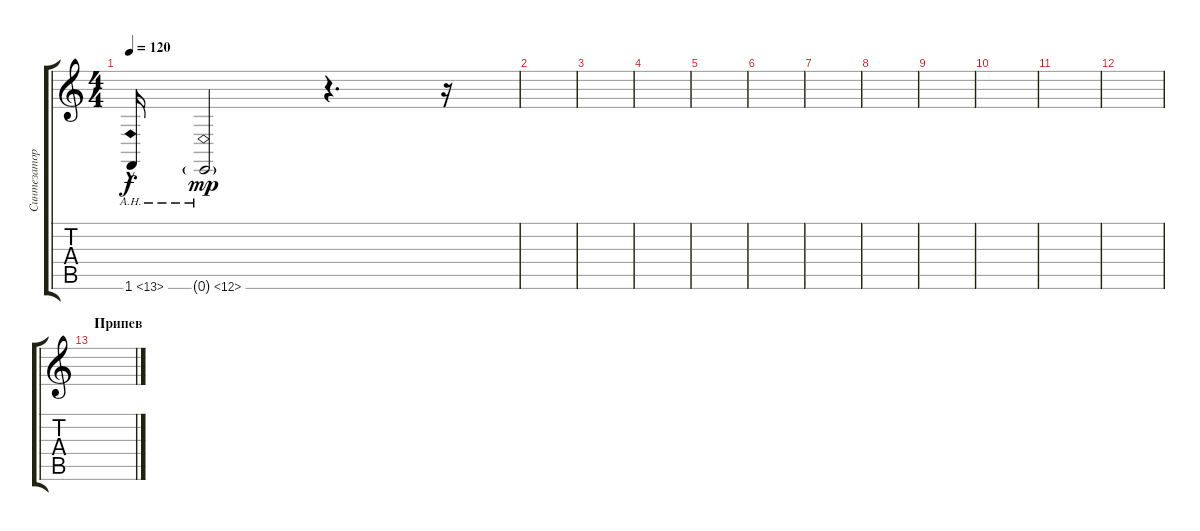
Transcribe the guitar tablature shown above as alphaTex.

\track ("Синтезатор" "Синтезатор") {instrument lead3calliope}
\staff {score tabs}
\tuning (E4 B3 G3 D3 A2 E2) {hide}
\ts (4 4)
\tempo 120
\clef g2
\ks c
1.6{ah 12 hac}.16{dy f} 0.6{ah 12 g}.2{dy mp} r.4{d} r.16 |
|
|
|
|
|
|
|
|
|
|
|
\section ("" "Припев")
